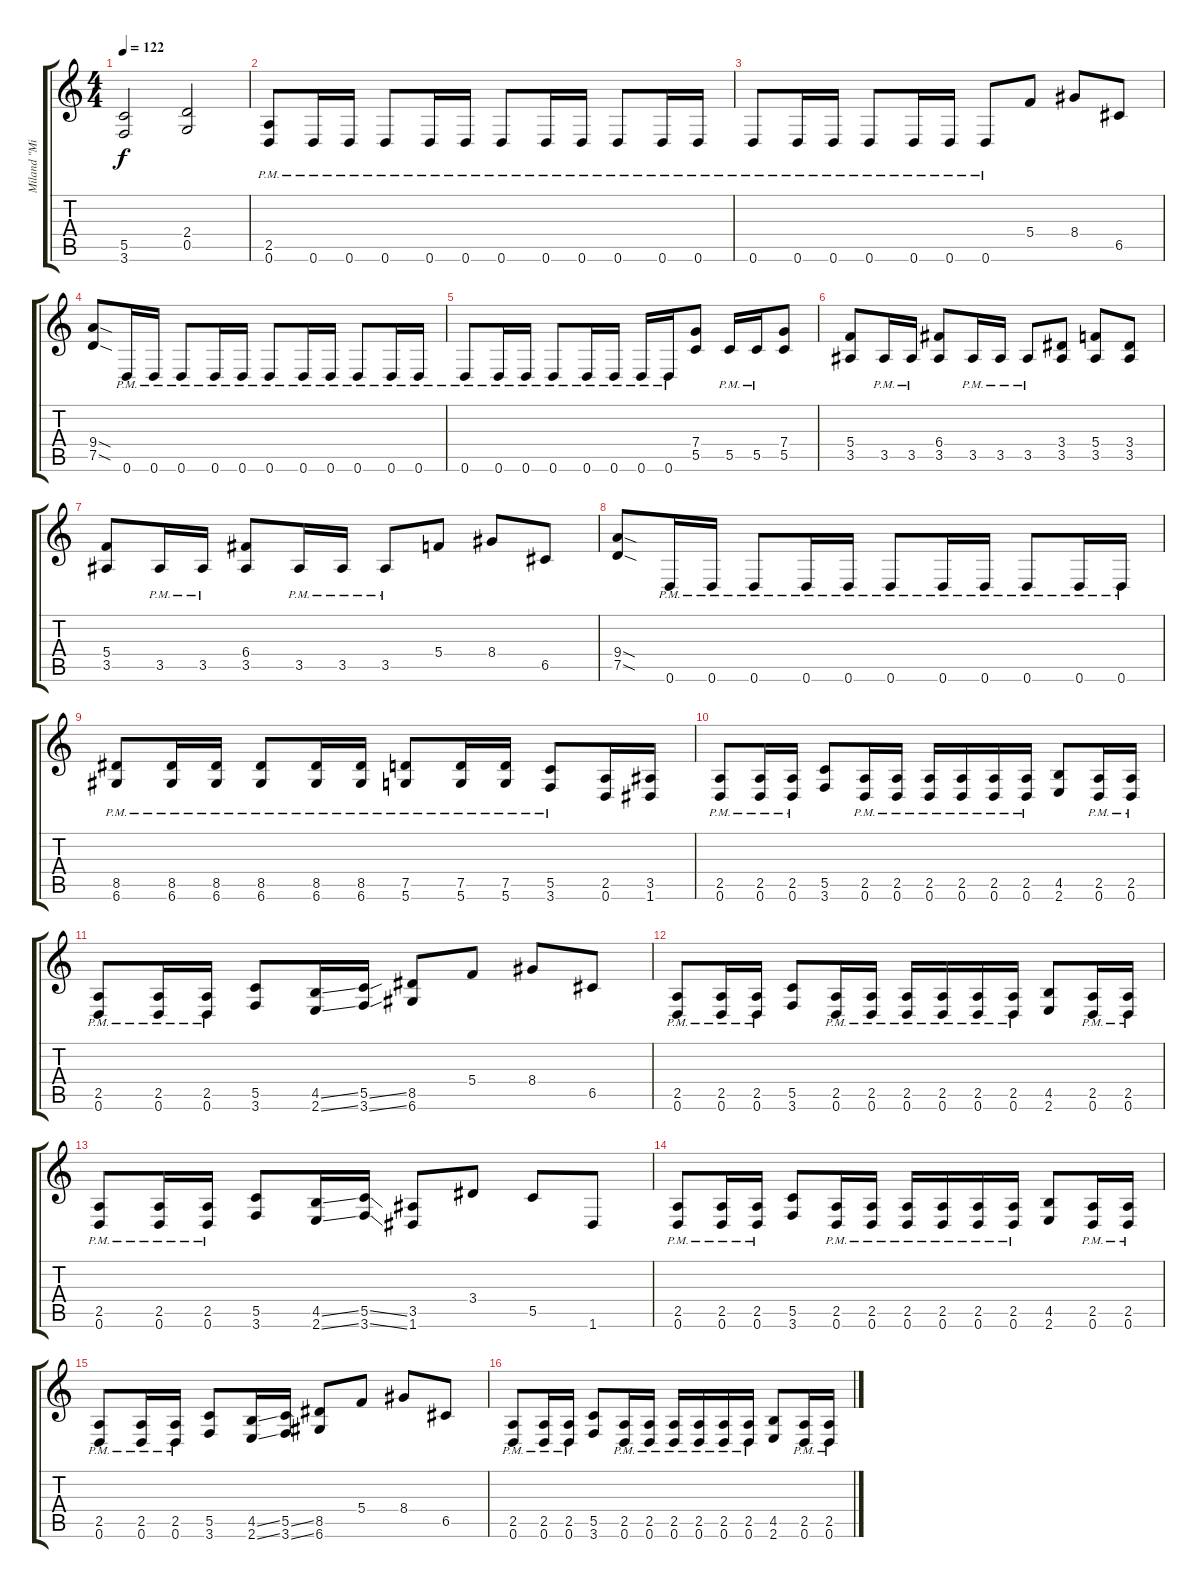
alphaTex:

\track ("Miland \"Mille\" Petrozza Guitar + Vocals" "Miland \"Mi") {instrument distortionguitar}
\staff {score tabs}
\tuning (D4 A3 F3 C3 G2 D2) {hide}
\ts (4 4)
\tempo 122
\clef g2
\ks c
(5.5 3.6).2{dy f} (2.4 0.5).2 |
(2.5{pm} 0.6{pm}).8 0.6{pm}.16 0.6{pm}.16 0.6{pm}.8 0.6{pm}.16 0.6{pm}.16 0.6{pm}.8 0.6{pm}.16 0.6{pm}.16 0.6{pm}.8 0.6{pm}.16 0.6{pm}.16 |
0.6{pm}.8 0.6{pm}.16 0.6{pm}.16 0.6{pm}.8 0.6{pm}.16 0.6{pm}.16 0.6{pm}.8 5.4.8 8.4.8 6.5.8 |
(9.4{sod} 7.5{sod}).8 0.6{pm}.16 0.6{pm}.16 0.6{pm}.8 0.6{pm}.16 0.6{pm}.16 0.6{pm}.8 0.6{pm}.16 0.6{pm}.16 0.6{pm}.8 0.6{pm}.16 0.6{pm}.16 |
0.6{pm}.8 0.6{pm}.16 0.6{pm}.16 0.6{pm}.8 0.6{pm}.16 0.6{pm}.16 0.6{pm}.16 0.6{pm}.16 (7.4 5.5).8 5.5{pm}.16 5.5{pm}.16 (7.4 5.5).8 |
(5.4 3.5).8 3.5{pm}.16 3.5{pm}.16 (6.4 3.5).8 3.5{pm}.16 3.5{pm}.16 3.5{pm}.8 (3.4 3.5).8 (5.4 3.5).8 (3.4 3.5).8 |
(5.4 3.5).8 3.5{pm}.16 3.5{pm}.16 (6.4 3.5).8 3.5{pm}.16 3.5{pm}.16 3.5{pm}.8 5.4.8 8.4.8 6.5.8 |
(9.4{sod} 7.5{sod}).8 0.6{pm}.16 0.6{pm}.16 0.6{pm}.8 0.6{pm}.16 0.6{pm}.16 0.6{pm}.8 0.6{pm}.16 0.6{pm}.16 0.6{pm}.8 0.6{pm}.16 0.6{pm}.16 |
(8.5{pm} 6.6{pm}).8 (8.5{pm} 6.6{pm}).16 (8.5{pm} 6.6{pm}).16 (8.5{pm} 6.6{pm}).8 (8.5{pm} 6.6{pm}).16 (8.5{pm} 6.6{pm}).16 (7.5{pm} 5.6{pm}).8 (7.5{pm} 5.6{pm}).16 (7.5{pm} 5.6).16 (5.5{pm} 3.6{pm}).8 (2.5 0.6).16 (3.5 1.6).16 |
(2.5{pm} 0.6{pm}).8 (2.5{pm} 0.6{pm}).16 (2.5{pm} 0.6{pm}).16 (5.5 3.6).8 (2.5{pm} 0.6{pm}).16 (2.5{pm} 0.6{pm}).16 (2.5{pm} 0.6{pm}).16 (2.5{pm} 0.6{pm}).16 (2.5{pm} 0.6{pm}).16 (2.5{pm} 0.6{pm}).16 (4.5 2.6).8 (2.5{pm} 0.6{pm}).16 (2.5{pm} 0.6{pm}).16 |
(2.5{pm} 0.6{pm}).8 (2.5{pm} 0.6{pm}).16 (2.5{pm} 0.6{pm}).16 (5.5 3.6).8 (4.5{ss} 2.6{ss}).16 (5.5{ss} 3.6{ss}).16 (8.5 6.6).8 5.4.8 8.4.8 6.5.8 |
(2.5{pm} 0.6{pm}).8 (2.5{pm} 0.6{pm}).16 (2.5{pm} 0.6{pm}).16 (5.5 3.6).8 (2.5{pm} 0.6{pm}).16 (2.5{pm} 0.6{pm}).16 (2.5{pm} 0.6{pm}).16 (2.5{pm} 0.6{pm}).16 (2.5{pm} 0.6{pm}).16 (2.5{pm} 0.6{pm}).16 (4.5 2.6).8 (2.5{pm} 0.6{pm}).16 (2.5{pm} 0.6{pm}).16 |
(2.5{pm} 0.6{pm}).8 (2.5{pm} 0.6{pm}).16 (2.5{pm} 0.6{pm}).16 (5.5 3.6).8 (4.5{ss} 2.6{ss}).16 (5.5{ss} 3.6{ss}).16 (3.5 1.6).8 3.4.8 5.5.8 1.6.8 |
(2.5{pm} 0.6{pm}).8 (2.5{pm} 0.6{pm}).16 (2.5{pm} 0.6{pm}).16 (5.5 3.6).8 (2.5{pm} 0.6{pm}).16 (2.5{pm} 0.6{pm}).16 (2.5{pm} 0.6{pm}).16 (2.5{pm} 0.6{pm}).16 (2.5{pm} 0.6{pm}).16 (2.5{pm} 0.6{pm}).16 (4.5 2.6).8 (2.5{pm} 0.6{pm}).16 (2.5{pm} 0.6{pm}).16 |
(2.5{pm} 0.6{pm}).8 (2.5{pm} 0.6{pm}).16 (2.5{pm} 0.6{pm}).16 (5.5 3.6).8 (4.5{ss} 2.6{ss}).16 (5.5{ss} 3.6{ss}).16 (8.5 6.6).8 5.4.8 8.4.8 6.5.8 |
(2.5{pm} 0.6{pm}).8 (2.5{pm} 0.6{pm}).16 (2.5{pm} 0.6{pm}).16 (5.5 3.6).8 (2.5{pm} 0.6{pm}).16 (2.5{pm} 0.6{pm}).16 (2.5{pm} 0.6{pm}).16 (2.5{pm} 0.6{pm}).16 (2.5{pm} 0.6{pm}).16 (2.5{pm} 0.6{pm}).16 (4.5 2.6).8 (2.5{pm} 0.6{pm}).16 (2.5{pm} 0.6{pm}).16
